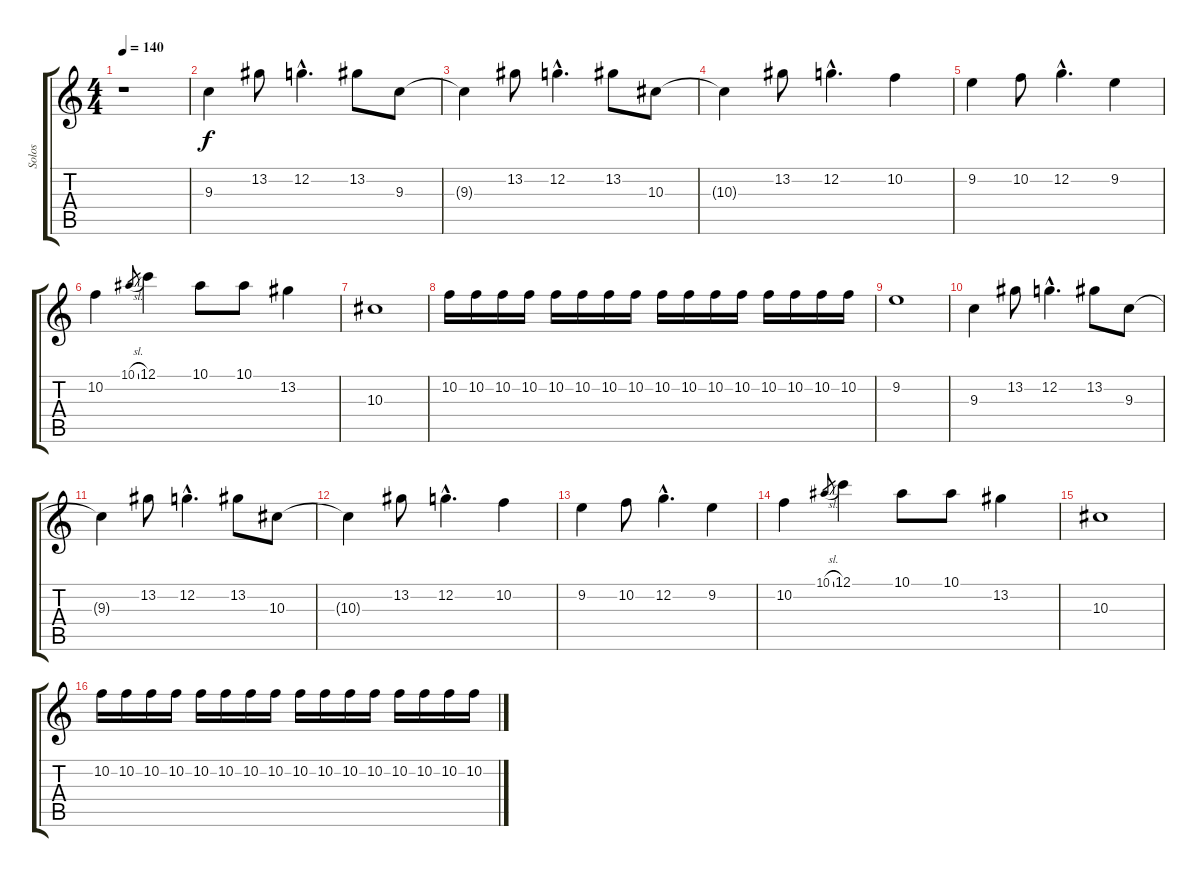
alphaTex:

\track ("Solos" "Solos") {instrument distortionguitar}
\staff {score tabs}
\tuning (C4 G3 Eb3 Bb2 F2 C2) {hide}
\ts (4 4)
\tempo 140
\clef g2
\ks c
r.1{dy f} |
9.3.4 13.2.8 12.2{hac}.4{d} 13.2.8 9.3.8 |
9.3{t}.4 13.2.8 12.2{hac}.4{d} 13.2.8 10.3.8 |
10.3{t}.4 13.2.8 12.2{hac}.4{d} 10.2.4 |
9.2.4 10.2.8 12.2{hac}.4{d} 9.2.4 |
10.2.4 10.1{sl}.8{gr} 12.1.4 10.1.8 10.1.8 13.2.4 |
10.3.1 |
10.2.16 10.2.16 10.2.16 10.2.16 10.2.16 10.2.16 10.2.16 10.2.16 10.2.16 10.2.16 10.2.16 10.2.16 10.2.16 10.2.16 10.2.16 10.2.16 |
9.2.1 |
9.3.4 13.2.8 12.2{hac}.4{d} 13.2.8 9.3.8 |
9.3{t}.4 13.2.8 12.2{hac}.4{d} 13.2.8 10.3.8 |
10.3{t}.4 13.2.8 12.2{hac}.4{d} 10.2.4 |
9.2.4 10.2.8 12.2{hac}.4{d} 9.2.4 |
10.2.4 10.1{sl}.8{gr} 12.1.4 10.1.8 10.1.8 13.2.4 |
10.3.1 |
10.2.16 10.2.16 10.2.16 10.2.16 10.2.16 10.2.16 10.2.16 10.2.16 10.2.16 10.2.16 10.2.16 10.2.16 10.2.16 10.2.16 10.2.16 10.2.16
